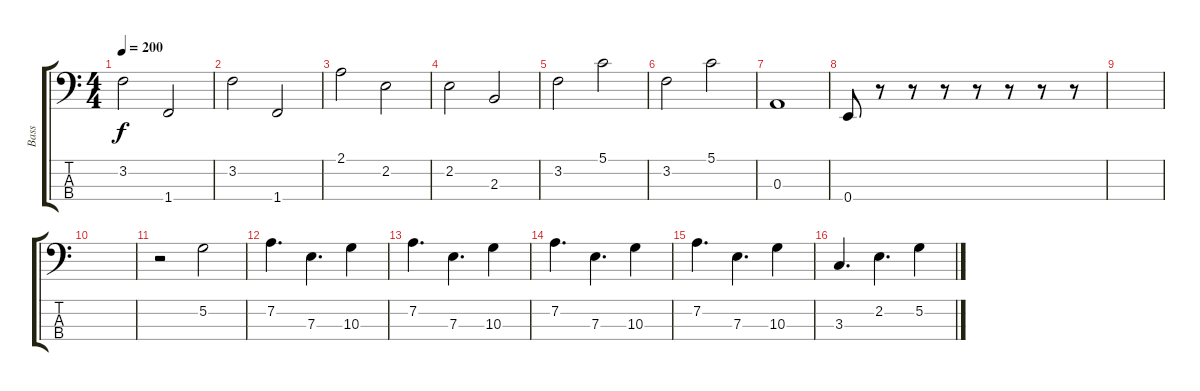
\track ("Bass" "Bass") {instrument fretlessbass}
\staff {score tabs}
\tuning (G2 D2 A1 E1) {hide}
\ts (4 4)
\tempo 200
\clef f4
\ks c
3.2.2{dy f} 1.4.2 |
3.2.2 1.4.2 |
2.1.2 2.2.2 |
2.2.2 2.3.2 |
3.2.2 5.1.2 |
3.2.2 5.1.2 |
0.3.1 |
0.4.8 r.8 r.8 r.8 r.8 r.8 r.8 r.8 |
|
|
r.2 5.2.2 |
7.2.4{d} 7.3.4{d} 10.3.4 |
7.2.4{d} 7.3.4{d} 10.3.4 |
7.2.4{d} 7.3.4{d} 10.3.4 |
7.2.4{d} 7.3.4{d} 10.3.4 |
3.3.4{d} 2.2.4{d} 5.2.4
